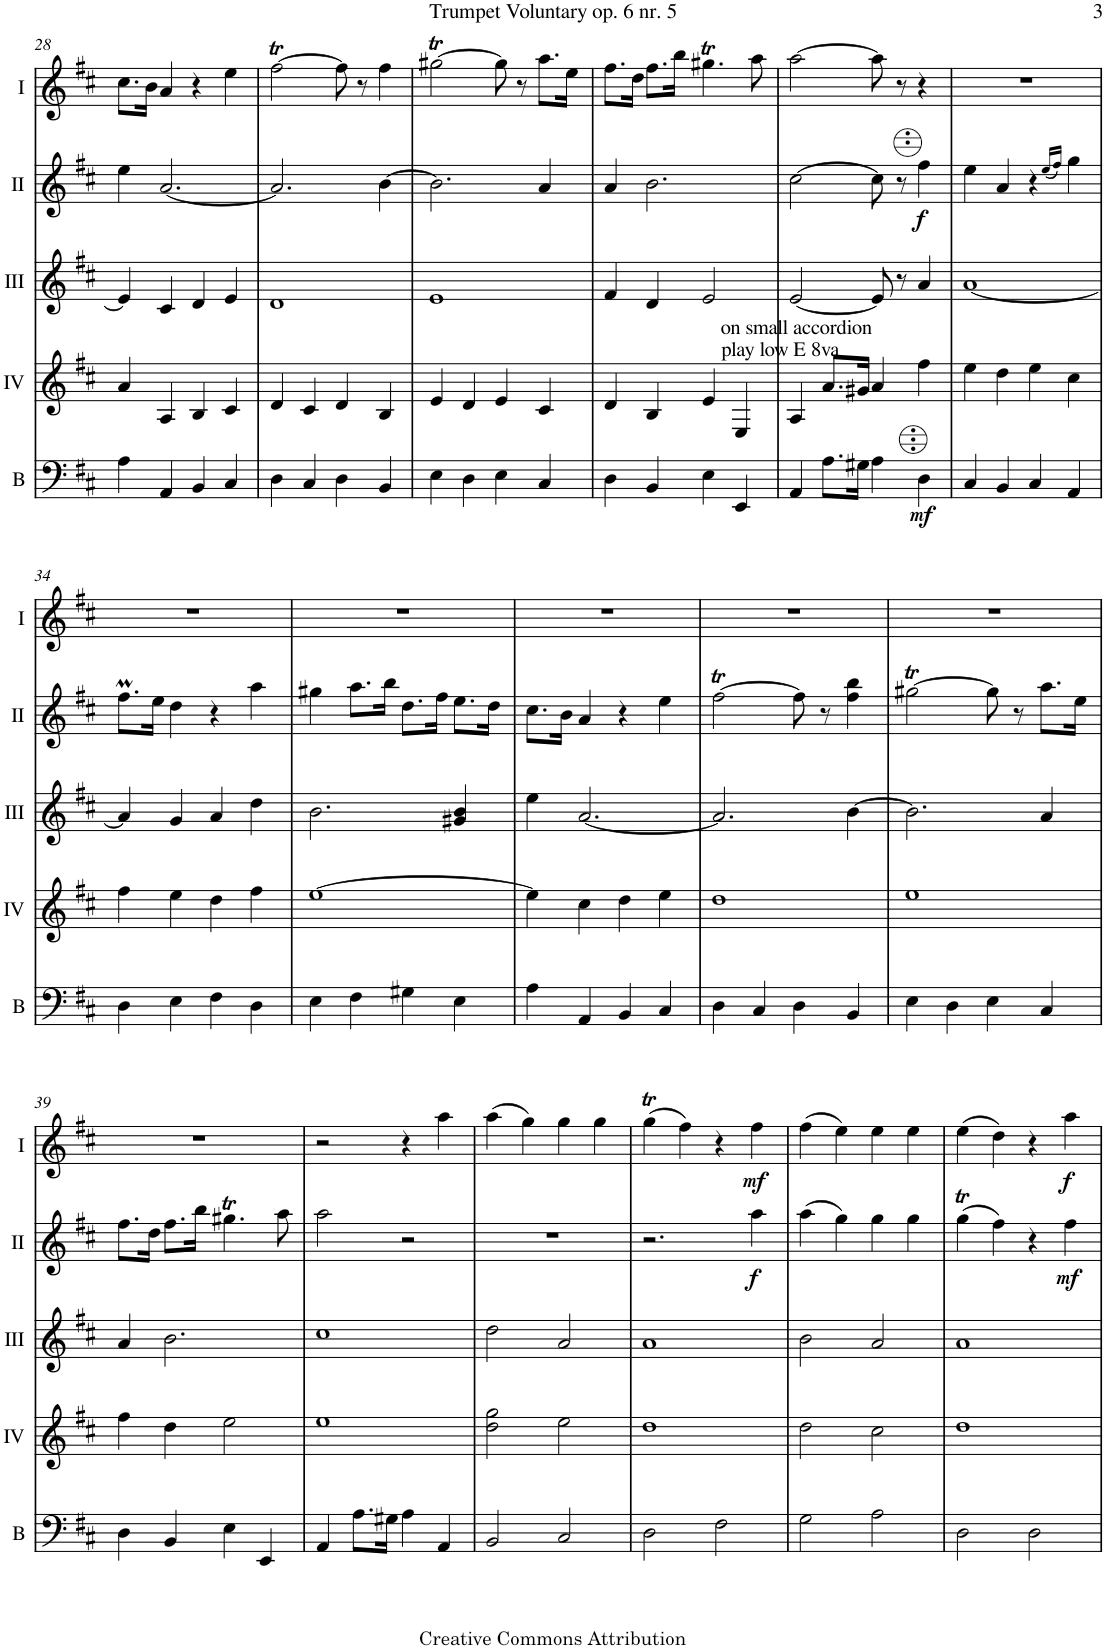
**kern	**dynam	**kern	**kern	**kern	**dynam	**kern	**dynam
*part5	*part5	*part4	*part3	*part2	*part2	*part1	*part1
*staff5	*staff5	*staff4	*staff3	*staff2	*staff2	*staff1	*staff1
*I"Bass	*	*I"Acc. 4	*I"Acc. 3	*I"Acc. 2	*	*I"Acc. 1	*
*I'B	*	*	*	*	*	*	*
!!LO:PB:g=z
*clefF4	*	*clefG2	*clefG2	*clefG2	*	*clefG2	*
*Trd7c12	*	*Trd7c12	*	*	*	*	*
*k[f#c#]	*	*k[f#c#]	*k[f#c#]	*k[f#c#]	*	*k[f#c#]	*
*M4/4	*	*M4/4	*M4/4	*M4/4	*	*M4/4	*
*met(c)	*	*met(c)	*met(c)	*met(c)	*	*met(c)	*
=28	=28	=28	=28	=28	=28	=28	=28
4A\	.	4a/	4e/]	4ee\	.	8.cc#\L	.
.	.	.	.	.	.	16b\Jk	.
4AA/	.	4A/	4c#/	[2.a/	.	4a/	.
4BB/	.	4B/	4d/	.	.	4r	.
4C#/	.	4c#/	4e/	.	.	4ee\	.
=29	=29	=29	=29	=29	=29	=29	=29
4D\	.	4d/	1d	2.a/]	.	[2ff#t\	.
4C#/	.	4c#/	.	.	.	.	.
4D\	.	4d/	.	.	.	8ff#\]	.
.	.	.	.	.	.	8r	.
4BB/	.	4B/	.	[4b\	.	4ff#\	.
=30	=30	=30	=30	=30	=30	=30	=30
4E\	.	4e/	1e	2.b\]	.	[2gg#Xt\	.
4D\	.	4d/	.	.	.	.	.
4E\	.	4e/	.	.	.	8gg#\]	.
.	.	.	.	.	.	8r	.
4C#/	.	4c#/	.	4a/	.	8.aa\L	.
.	.	.	.	.	.	16ee\Jk	.
=31	=31	=31	=31	=31	=31	=31	=31
4D\	.	4d/	4f#/	4a/	.	8.ff#\L	.
.	.	.	.	.	.	16dd\Jk	.
4BB/	.	4B/	4d/	2.b\	.	8.ff#\L	.
.	.	.	.	.	.	16bb\Jk	.
4E\	.	4e/	2e/	.	.	4.gg#Xt\	.
!	!	!LO:TX:a:t=on small accordion	!	!	!	!	!
!	!	!LO:TX:a:t=play low E 8va	!	!	!	!	!
4EE/	.	4E/	.	.	.	.	.
.	.	.	.	.	.	8aa\	.
=32	=32	=32	=32	=32	=32	=32	=32
4AA/	.	4A/	[2e/	[2cc#\	.	[2aa\	.
8.A\L	.	8.a/L	.	.	.	.	.
16G#X\Jk	.	16g#X/Jk	.	.	.	.	.
4A\	.	4a/	8e/]	8cc#\]	.	8aa\]	.
.	.	.	8r	8r	.	8r	.
!	!LO:DY:b	!	!	!	!LO:DY:b	!	!
4D\	mf	4ff#\	4a/	4ff#\	f	4r	.
=33	=33	=33	=33	=33	=33	=33	=33
4C#/	.	4ee\	[1a	4ee\	.	1r	.
4BB/	.	4dd\	.	4a/	.	.	.
4C#/	.	4ee\	.	4r	.	.	.
.	.	.	.	(16qee/LL	.	.	.
.	.	.	.	16qff#/JJ)	.	.	.
4AA/	.	4cc#\	.	4gg\	.	.	.
!!LO:LB:g=z
=34	=34	=34	=34	=34	=34	=34	=34
4D\	.	4ff#\	4a/]	8.ff#m\L	.	1r	.
.	.	.	.	16ee\Jk	.	.	.
4E\	.	4ee\	4g/	4dd\	.	.	.
4F#\	.	4dd\	4a/	4r	.	.	.
4D\	.	4ff#\	4dd\	4aa\	.	.	.
=35	=35	=35	=35	=35	=35	=35	=35
4E\	.	[1ee	2.b\	4gg#X\	.	1r	.
4F#\	.	.	.	8.aa\L	.	.	.
.	.	.	.	16bb\Jk	.	.	.
4G#X\	.	.	.	8.dd\L	.	.	.
.	.	.	.	16ff#\Jk	.	.	.
4E\	.	.	4g#X/ 4b/	8.ee\L	.	.	.
.	.	.	.	16dd\Jk	.	.	.
=36	=36	=36	=36	=36	=36	=36	=36
4A\	.	4ee\]	4ee\	8.cc#\L	.	1r	.
.	.	.	.	16b\Jk	.	.	.
4AA/	.	4cc#\	[2.a/	4a/	.	.	.
4BB/	.	4dd\	.	4r	.	.	.
4C#/	.	4ee\	.	4ee\	.	.	.
=37	=37	=37	=37	=37	=37	=37	=37
4D\	.	1dd	2.a/]	[2ff#t\	.	1r	.
4C#/	.	.	.	.	.	.	.
4D\	.	.	.	8ff#\]	.	.	.
.	.	.	.	8r	.	.	.
4BB/	.	.	[4b\	4ff#\ 4bb\	.	.	.
=38	=38	=38	=38	=38	=38	=38	=38
4E\	.	1ee	2.b\]	[2gg#Xt\	.	1r	.
4D\	.	.	.	.	.	.	.
4E\	.	.	.	8gg#\]	.	.	.
.	.	.	.	8r	.	.	.
4C#/	.	.	4a/	8.aa\L	.	.	.
.	.	.	.	16ee\Jk	.	.	.
!!LO:LB:g=z
=39	=39	=39	=39	=39	=39	=39	=39
4D\	.	4ff#\	4a/	8.ff#\L	.	1r	.
.	.	.	.	16dd\Jk	.	.	.
4BB/	.	4dd\	2.b\	8.ff#\L	.	.	.
.	.	.	.	16bb\Jk	.	.	.
4E\	.	2ee\	.	4.gg#Xt\	.	.	.
4EE/	.	.	.	.	.	.	.
.	.	.	.	8aa\	.	.	.
=40	=40	=40	=40	=40	=40	=40	=40
4AA/	.	1ee	1cc#	2aa\	.	2r	.
8.A\L	.	.	.	.	.	.	.
16G#X\Jk	.	.	.	.	.	.	.
4A\	.	.	.	2r	.	4r	.
4AA/	.	.	.	.	.	4aa\	.
=41	=41	=41	=41	=41	=41	=41	=41
2BB/	.	2dd\ 2gg\	2dd\	1r	.	(4aa\	.
.	.	.	.	.	.	4gg\)	.
2C#/	.	2ee\	2a/	.	.	4gg\	.
.	.	.	.	.	.	4gg\	.
=42	=42	=42	=42	=42	=42	=42	=42
2D\	.	1dd	1a	2.r	.	(4ggT\	.
.	.	.	.	.	.	4ff#\)	.
2F#\	.	.	.	.	.	4r	.
!	!	!	!	!	!LO:DY:b	!	!LO:DY:b
.	.	.	.	4aa\	f	4ff#\	mf
=43	=43	=43	=43	=43	=43	=43	=43
2G\	.	2dd\	2b\	(4aa\	.	(4ff#\	.
.	.	.	.	4gg\)	.	4ee\)	.
2A\	.	2cc#\	2a/	4gg\	.	4ee\	.
.	.	.	.	4gg\	.	4ee\	.
=44	=44	=44	=44	=44	=44	=44	=44
2D\	.	1dd	1a	(4ggT\	.	(4ee\	.
.	.	.	.	4ff#\)	.	4dd\)	.
2D\	.	.	.	4r	.	4r	.
!	!	!	!	!	!LO:DY:b	!	!LO:DY:b
.	.	.	.	4ff#\	mf	4aa\	f
=	=	=	=	=	=	=	=
*-	*-	*-	*-	*-	*-	*-	*-
